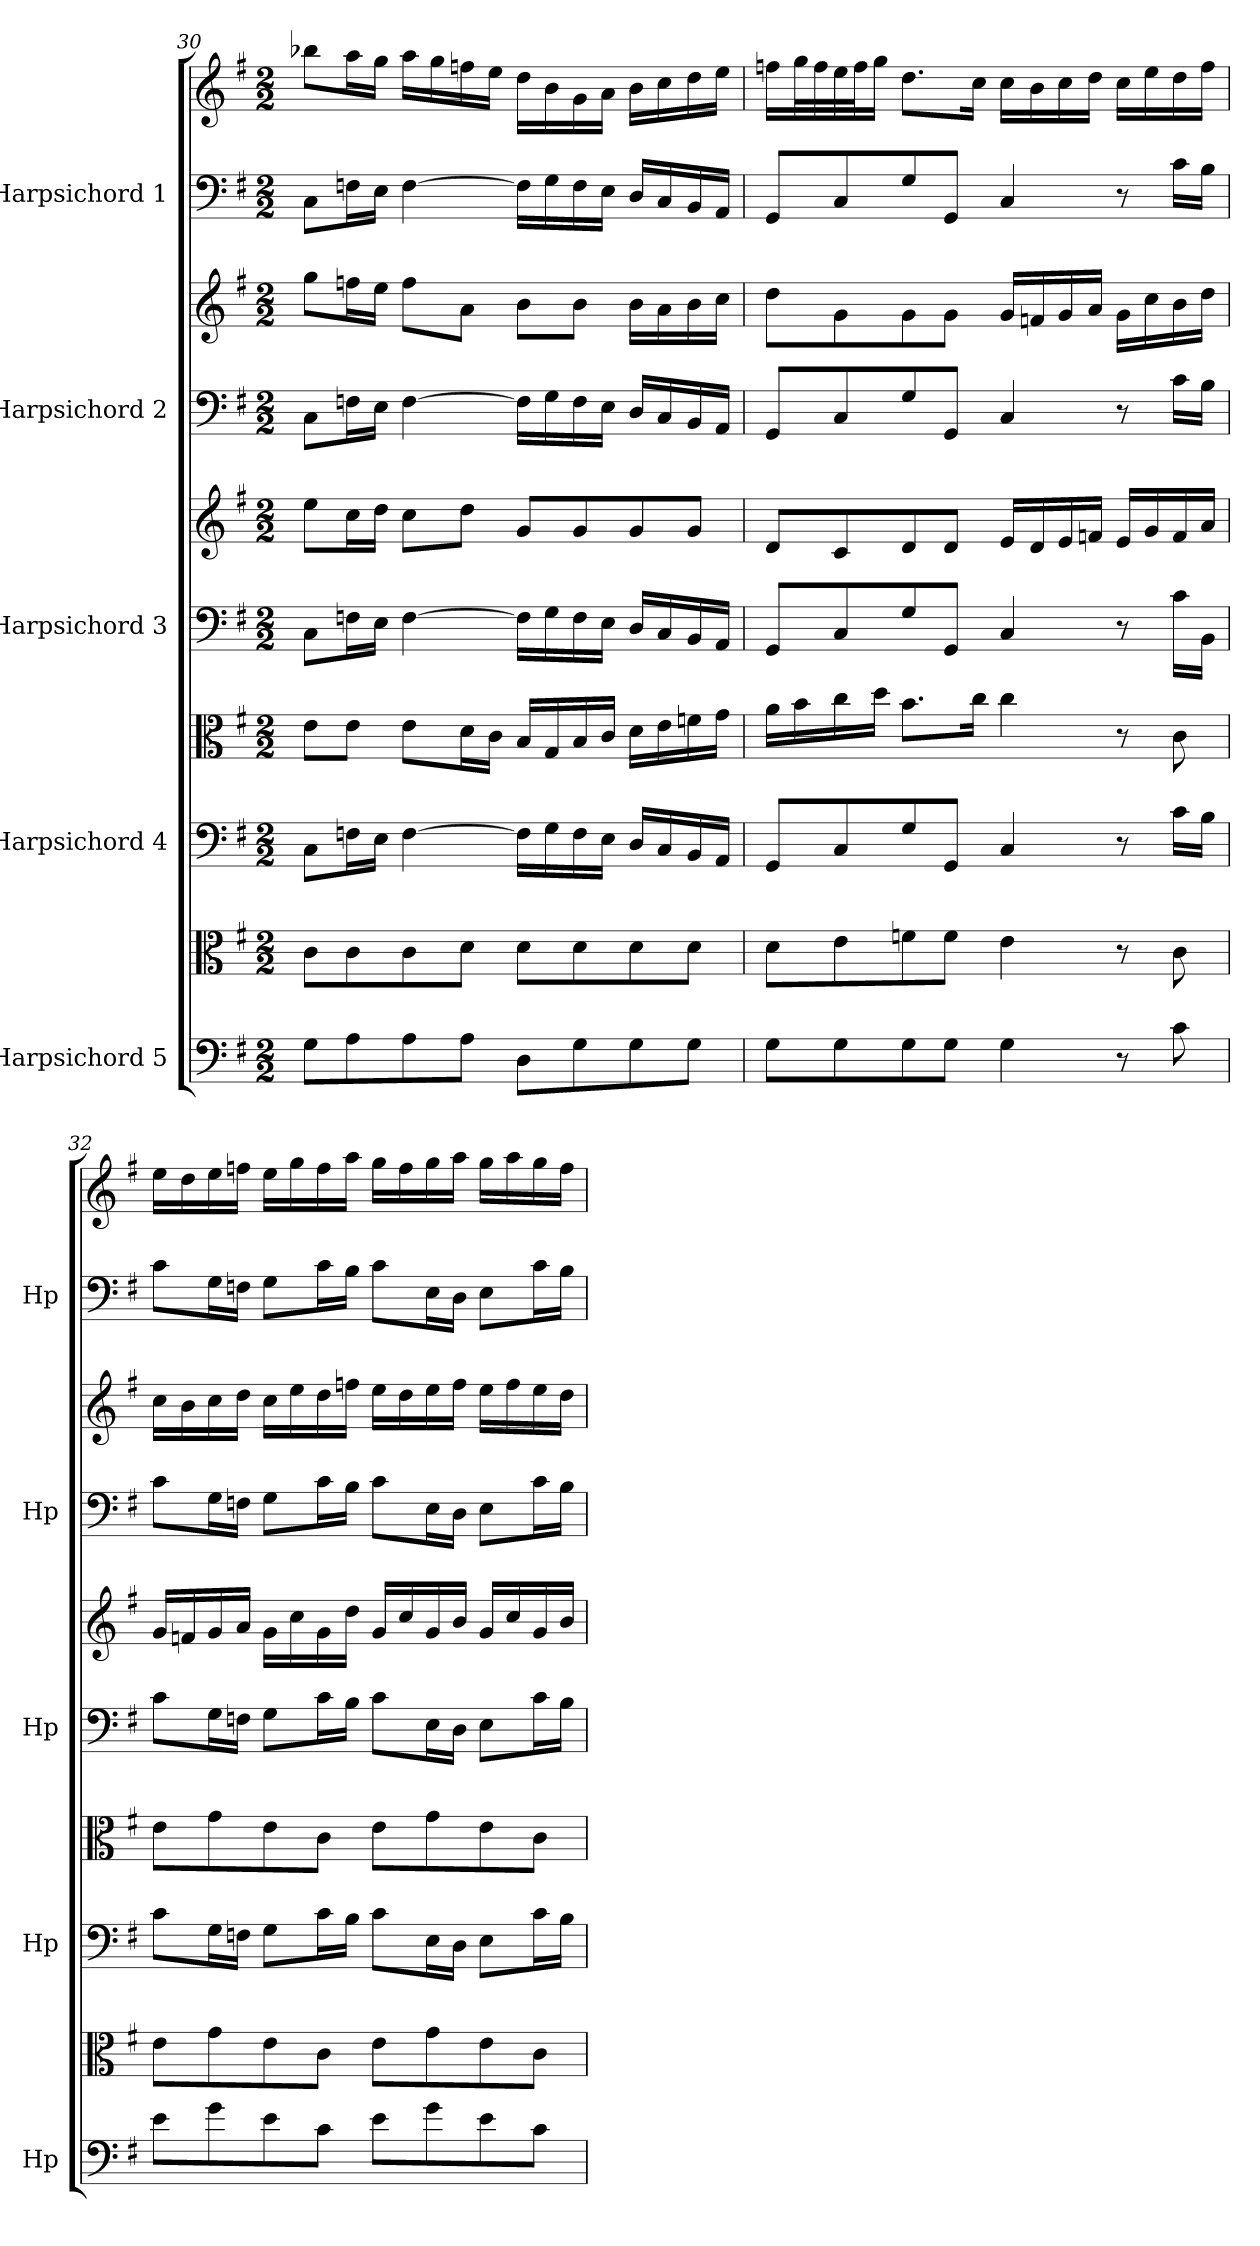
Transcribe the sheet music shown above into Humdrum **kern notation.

**kern	**kern	**kern	**kern	**kern	**kern	**kern	**kern	**kern	**kern
*part5	*part5	*part4	*part4	*part3	*part3	*part2	*part2	*part1	*part1
*staff10	*staff9	*staff8	*staff7	*staff6	*staff5	*staff4	*staff3	*staff2	*staff1
*I"Harpsichord 5	*	*I"Harpsichord 4	*	*I"Harpsichord 3	*	*I"Harpsichord 2	*	*I"Harpsichord 1	*
*I'Hp	*	*I'Hp	*	*I'Hp	*	*I'Hp	*	*I'Hp	*
*clefF4	*clefC3	*clefF4	*clefC3	*clefF4	*clefG2	*clefF4	*clefG2	*clefF4	*clefG2
*k[f#]	*k[f#]	*k[f#]	*k[f#]	*k[f#]	*k[f#]	*k[f#]	*k[f#]	*k[f#]	*k[f#]
*M2/2	*M2/2	*M2/2	*M2/2	*M2/2	*M2/2	*M2/2	*M2/2	*M2/2	*M2/2
=30	=30	=30	=30	=30	=30	=30	=30	=30	=30
8G\L	8c\L	8C\L	8e\L	8C\L	8ee\L	8C\L	8gg\L	8C\L	8bb-X\L
8A\	8c\	16Fn\L	8e\J	16Fn\L	16cc\L	16Fn\L	16ffn\L	16Fn\L	16aa\L
.	.	16E\JJ	.	16E\JJ	16dd\JJ	16E\JJ	16ee\JJ	16E\JJ	16gg\JJ
8A\	8c\	[4F\	8e\L	[4F\	8cc\L	[4F\	8ff\L	[4F\	16aa\LL
.	.	.	.	.	.	.	.	.	16gg\
8A\J	8d\J	.	16d\L	.	8dd\J	.	8a\J	.	16ffn\
.	.	.	16c\JJ	.	.	.	.	.	16ee\JJ
8D\L	8d\L	16F\LL]	16B/LL	16F\LL]	8g/L	16F\LL]	8b\L	16F\LL]	16dd\LL
.	.	16G\	16G/	16G\	.	16G\	.	16G\	16b\
8G\	8d\	16F\	16B/	16F\	8g/	16F\	8b\J	16F\	16g\
.	.	16E\JJ	16c/JJ	16E\JJ	.	16E\JJ	.	16E\JJ	16a\JJ
8G\	8d\	16D/LL	16d\LL	16D/LL	8g/	16D/LL	16b\LL	16D/LL	16b\LL
.	.	16C/	16e\	16C/	.	16C/	16a\	16C/	16cc\
8G\J	8d\J	16BB/	16fn\	16BB/	8g/J	16BB/	16b\	16BB/	16dd\
.	.	16AA/JJ	16g\JJ	16AA/JJ	.	16AA/JJ	16cc\JJ	16AA/JJ	16ee\JJ
!!LO:PB:g=z
=31	=31	=31	=31	=31	=31	=31	=31	=31	=31
8G\L	8d\L	8GG/L	16a\LL	8GG/L	8d/L	8GG/L	8dd\L	8GG/L	16ffn\LL
.	.	.	16b\	.	.	.	.	.	32gg\L
.	.	.	.	.	.	.	.	.	32ff\
8G\	8e\	8C/	16cc\	8C/	8c/	8C/	8g\	8C/	32ee\
.	.	.	.	.	.	.	.	.	32ff\J
.	.	.	16dd\JJ	.	.	.	.	.	16gg\JJ
8G\	8fn\	8G/	8.b\L	8G/	8d/	8G/	8g\	8G/	8.dd\L
8G\J	8f\J	8GG/J	.	8GG/J	8d/J	8GG/J	8g\J	8GG/J	.
.	.	.	16cc\Jk	.	.	.	.	.	16cc\Jk
4G\	4e\	4C/	4cc\	4C/	16e/LL	4C/	16g/LL	4C/	16cc\LL
.	.	.	.	.	16d/	.	16fn/	.	16b\
.	.	.	.	.	16e/	.	16g/	.	16cc\
.	.	.	.	.	16fn/JJ	.	16a/JJ	.	16dd\JJ
8r	8r	8r	8r	8r	16e/LL	8r	16g\LL	8r	16cc\LL
.	.	.	.	.	16g/	.	16cc\	.	16ee\
8c\	8c\	16c\LL	8c\	16c\LL	16f/	16c\LL	16b\	16c\LL	16dd\
.	.	16B\JJ	.	16BB\JJ	16a/JJ	16B\JJ	16dd\JJ	16B\JJ	16ff\JJ
=32	=32	=32	=32	=32	=32	=32	=32	=32	=32
8e\L	8e\L	8c\L	8e\L	8c\L	16g/LL	8c\L	16cc\LL	8c\L	16ee\LL
.	.	.	.	.	16fn/	.	16b\	.	16dd\
8g\	8g\	16G\L	8g\	16G\L	16g/	16G\L	16cc\	16G\L	16ee\
.	.	16Fn\JJ	.	16Fn\JJ	16a/JJ	16Fn\JJ	16dd\JJ	16Fn\JJ	16ffn\JJ
8e\	8e\	8G\L	8e\	8G\L	16g\LL	8G\L	16cc\LL	8G\L	16ee\LL
.	.	.	.	.	16cc\	.	16ee\	.	16gg\
8c\J	8c\J	16c\L	8c\J	16c\L	16g\	16c\L	16dd\	16c\L	16ff\
.	.	16B\JJ	.	16B\JJ	16dd\JJ	16B\JJ	16ffn\JJ	16B\JJ	16aa\JJ
8e\L	8e\L	8c\L	8e\L	8c\L	16g/LL	8c\L	16ee\LL	8c\L	16gg\LL
.	.	.	.	.	16cc/	.	16dd\	.	16ff\
8g\	8g\	16E\L	8g\	16E\L	16g/	16E\L	16ee\	16E\L	16gg\
.	.	16D\JJ	.	16D\JJ	16b/JJ	16D\JJ	16ff\JJ	16D\JJ	16aa\JJ
8e\	8e\	8E\L	8e\	8E\L	16g/LL	8E\L	16ee\LL	8E\L	16gg\LL
.	.	.	.	.	16cc/	.	16ff\	.	16aa\
8c\J	8c\J	16c\L	8c\J	16c\L	16g/	16c\L	16ee\	16c\L	16gg\
.	.	16B\JJ	.	16B\JJ	16b/JJ	16B\JJ	16dd\JJ	16B\JJ	16ff\JJ
=	=	=	=	=	=	=	=	=	=
*-	*-	*-	*-	*-	*-	*-	*-	*-	*-
